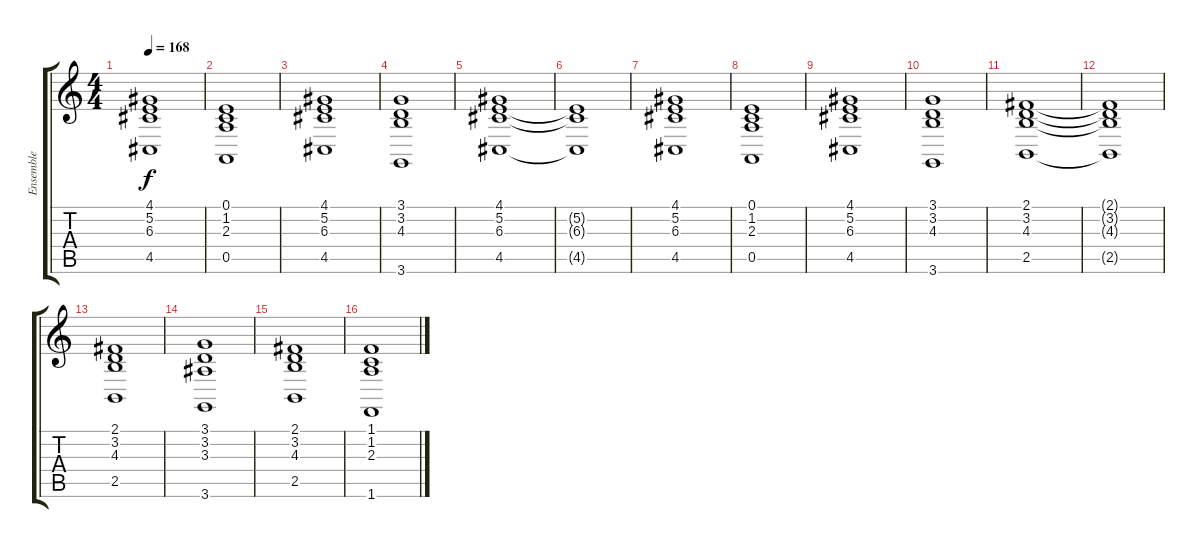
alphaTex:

\track ("Ensemble" "Ensemble") {instrument stringensemble1}
\staff {score tabs}
\tuning (E4 B3 G3 D3 A2 E2) {hide}
\ts (4 4)
\tempo 168
\clef g2
\ks c
(4.1 5.2 6.3 4.5).1{dy f} |
(0.1 1.2 2.3 0.5).1 |
(4.1 5.2 6.3 4.5).1 |
(3.1 3.2 4.3 3.6).1 |
(4.1 5.2 6.3 4.5).1 |
(5.2{t} 6.3{t} 4.5{t}).1 |
(4.1 5.2 6.3 4.5).1 |
(0.1 1.2 2.3 0.5).1 |
(4.1 5.2 6.3 4.5).1 |
(3.1 3.2 4.3 3.6).1 |
\section ("" "")
(2.1 3.2 4.3 2.5).1 |
(2.1{t} 3.2{t} 4.3{t} 2.5{t}).1 |
(2.1 3.2 4.3 2.5).1 |
(3.1 3.2 3.3 3.6).1 |
(2.1 3.2 4.3 2.5).1 |
(1.1 1.2 2.3 1.6).1
